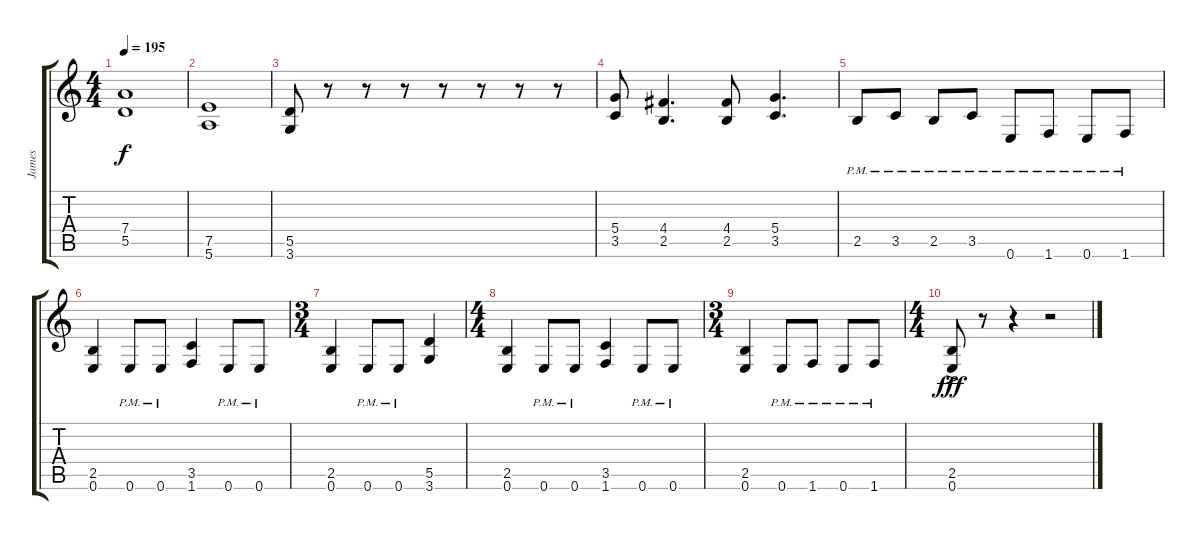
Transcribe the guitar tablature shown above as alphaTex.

\track ("James" "James") {instrument distortionguitar}
\staff {score tabs}
\tuning (E4 B3 G3 D3 A2 E2) {hide}
\ts (4 4)
\tempo 195
\clef g2
\ks c
(7.4 5.5).1{dy f} |
(7.5 5.6).1 |
(5.5 3.6).8 r.8 r.8 r.8 r.8 r.8 r.8 r.8 |
(5.4 3.5).8 (4.4 2.5).4{d} (4.4 2.5).8 (5.4 3.5).4{d} |
2.5{pm}.8 3.5{pm}.8 2.5{pm}.8 3.5{pm}.8 0.6{pm}.8 1.6{pm}.8 0.6{pm}.8 1.6{pm}.8 |
(2.5 0.6).4 0.6{pm}.8 0.6{pm}.8 (3.5 1.6).4 0.6{pm}.8 0.6{pm}.8 |
\ts (3 4)
(2.5 0.6).4 0.6{pm}.8 0.6{pm}.8 (5.5 3.6).4 |
\ts (4 4)
(2.5 0.6).4 0.6{pm}.8 0.6{pm}.8 (3.5 1.6).4 0.6{pm}.8 0.6{pm}.8 |
\ts (3 4)
(2.5 0.6).4 0.6{pm}.8 1.6{pm}.8 0.6{pm}.8 1.6{pm}.8 |
\ts (4 4)
(2.5{ac} 0.6{ac}).8{dy fff} r.8 r.4 r.2
